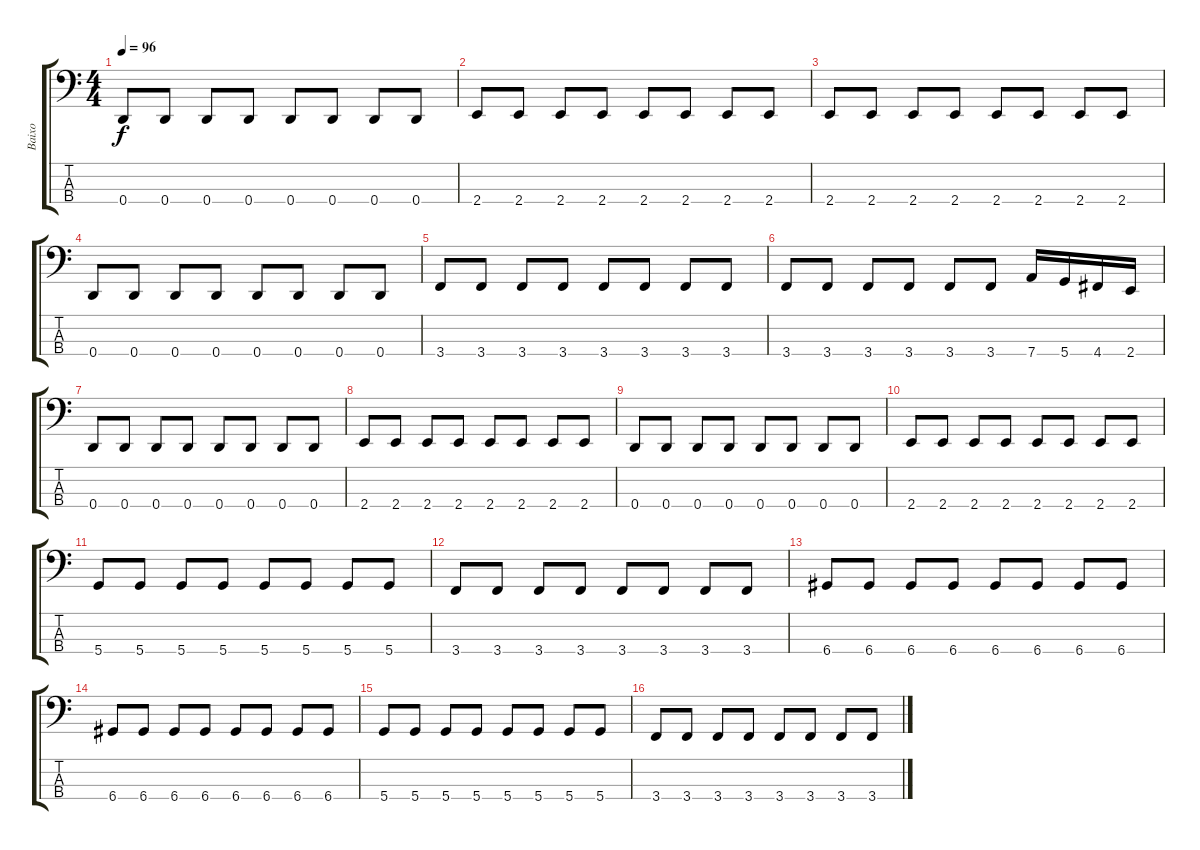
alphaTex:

\track ("Baixo" "Baixo") {instrument electricbasspick}
\staff {score tabs}
\tuning (G2 D2 A1 D1) {hide}
\ts (4 4)
\tempo 96
\clef f4
\ks c
0.4.8{dy f} 0.4.8 0.4.8 0.4.8 0.4.8 0.4.8 0.4.8 0.4.8 |
2.4.8 2.4.8 2.4.8 2.4.8 2.4.8 2.4.8 2.4.8 2.4.8 |
2.4.8 2.4.8 2.4.8 2.4.8 2.4.8 2.4.8 2.4.8 2.4.8 |
0.4.8 0.4.8 0.4.8 0.4.8 0.4.8 0.4.8 0.4.8 0.4.8 |
3.4.8 3.4.8 3.4.8 3.4.8 3.4.8 3.4.8 3.4.8 3.4.8 |
3.4.8 3.4.8 3.4.8 3.4.8 3.4.8 3.4.8 7.4.16 5.4.16 4.4.16 2.4.16 |
0.4.8 0.4.8 0.4.8 0.4.8 0.4.8 0.4.8 0.4.8 0.4.8 |
2.4.8 2.4.8 2.4.8 2.4.8 2.4.8 2.4.8 2.4.8 2.4.8 |
0.4.8 0.4.8 0.4.8 0.4.8 0.4.8 0.4.8 0.4.8 0.4.8 |
2.4.8 2.4.8 2.4.8 2.4.8 2.4.8 2.4.8 2.4.8 2.4.8 |
5.4.8 5.4.8 5.4.8 5.4.8 5.4.8 5.4.8 5.4.8 5.4.8 |
3.4.8 3.4.8 3.4.8 3.4.8 3.4.8 3.4.8 3.4.8 3.4.8 |
6.4.8 6.4.8 6.4.8 6.4.8 6.4.8 6.4.8 6.4.8 6.4.8 |
6.4.8 6.4.8 6.4.8 6.4.8 6.4.8 6.4.8 6.4.8 6.4.8 |
5.4.8 5.4.8 5.4.8 5.4.8 5.4.8 5.4.8 5.4.8 5.4.8 |
3.4.8 3.4.8 3.4.8 3.4.8 3.4.8 3.4.8 3.4.8 3.4.8
